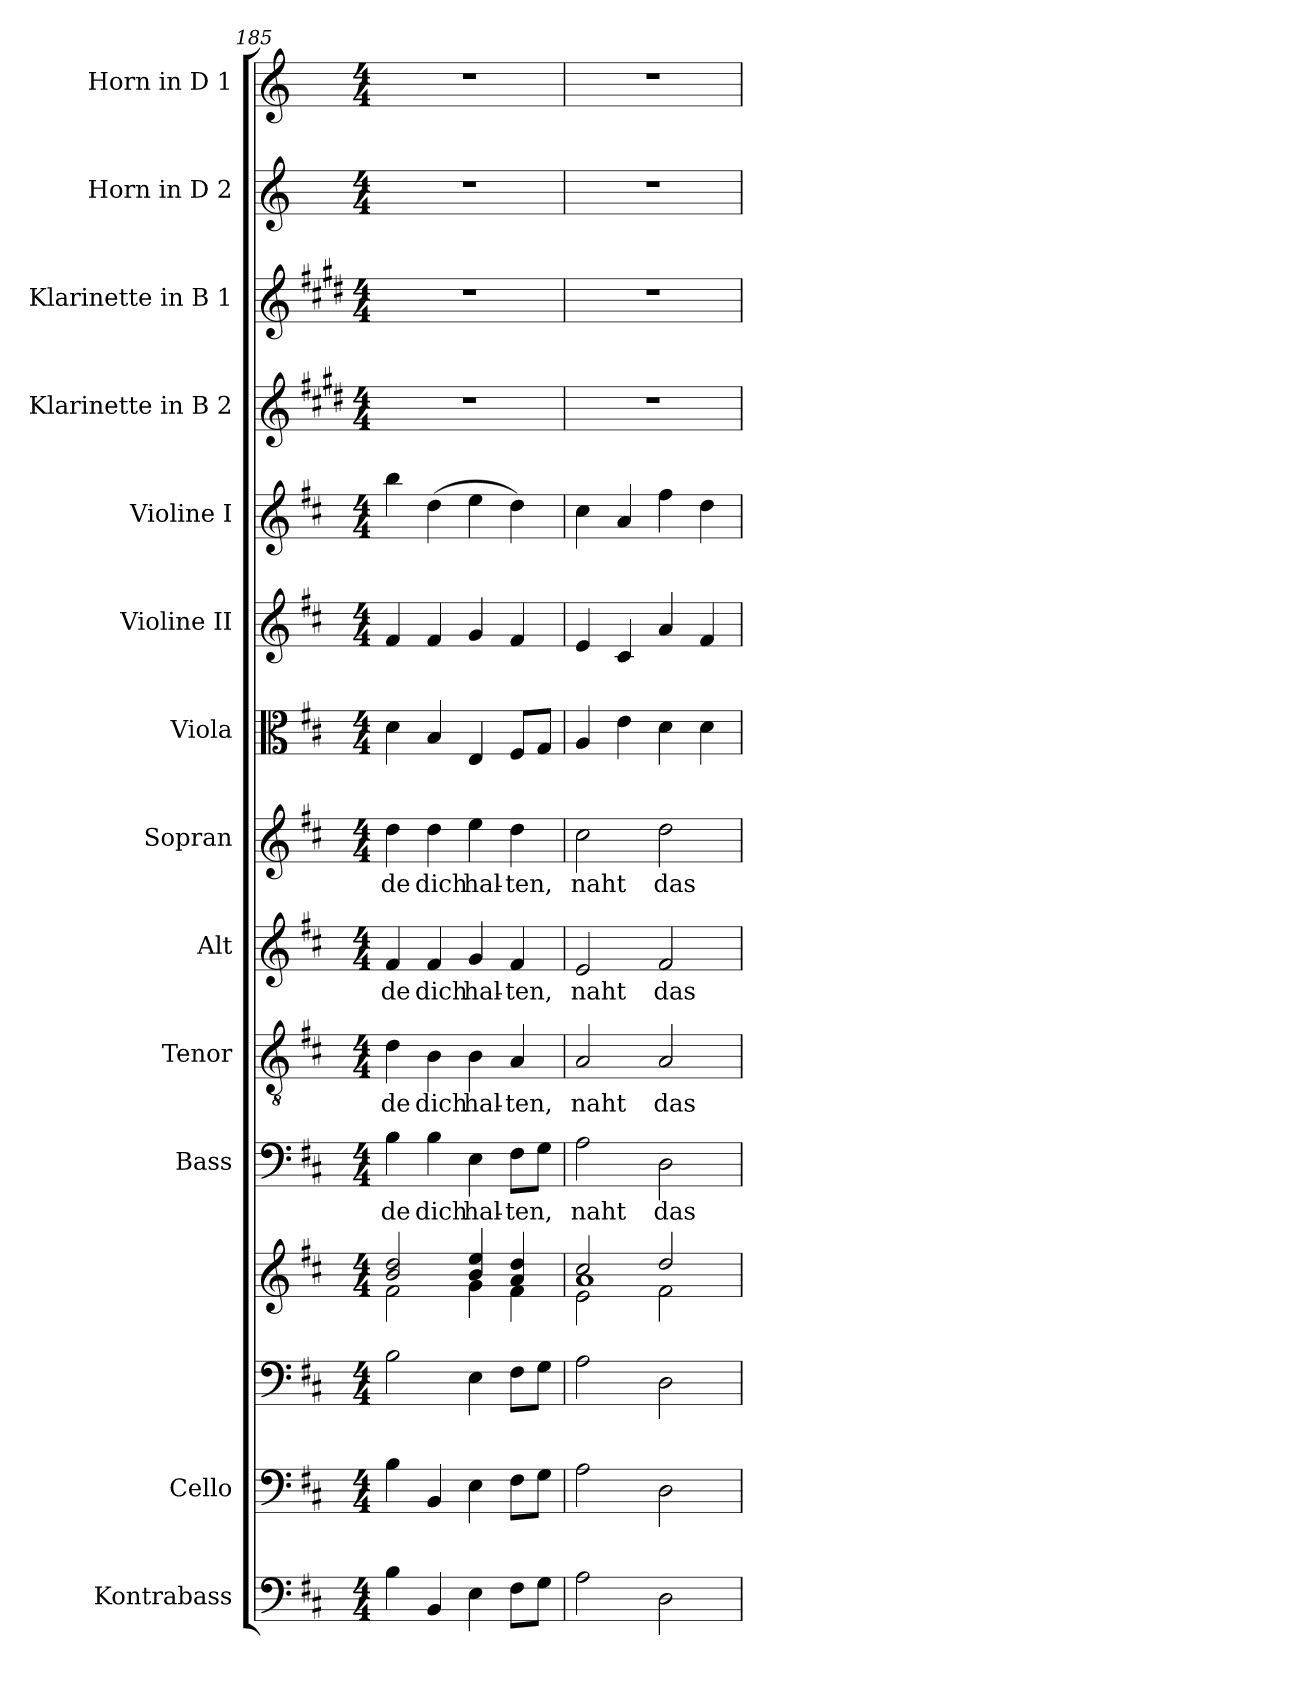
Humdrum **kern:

**kern	**kern	**kern	**kern	**kern	**text	**kern	**text	**kern	**text	**kern	**text	**kern	**kern	**kern	**kern	**kern	**kern	**kern
*part14	*part13	*part12	*part12	*part11	*part11	*part10	*part10	*part9	*part9	*part8	*part8	*part7	*part6	*part5	*part4	*part3	*part2	*part1
*staff15	*staff14	*staff13	*staff12	*staff11	*staff11	*staff10	*staff10	*staff9	*staff9	*staff8	*staff8	*staff7	*staff6	*staff5	*staff4	*staff3	*staff2	*staff1
*I"Kontrabass	*I"Cello	*	*	*I"Bass	*	*I"Tenor	*	*I"Alt	*	*I"Sopran	*	*I"Viola	*I"Violine II	*I"Violine I	*I"Klarinette in B 2	*I"Klarinette in B 1	*I"Horn in D 2	*I"Horn in D 1
*I'Kb.	*	*	*	*I'B	*	*I'T	*	*I'A	*	*I'S	*	*I'Vla.	*I'Vl. II	*I'Vl. I	*	*	*I'Hrn. 2	*I'Hrn. 1
*clefF4	*clefF4	*clefF4	*clefG2	*clefF4	*	*clefGv2	*	*clefG2	*	*clefG2	*	*clefC3	*clefG2	*clefG2	*clefG2	*clefG2	*clefG2	*clefG2
*ITrd7c12	*	*	*	*	*	*	*	*	*	*	*	*	*	*	*ITrd1c2	*ITrd1c2	*ITrd-1c-2	*ITrd-1c-2
*k[f#c#]	*k[f#c#]	*k[f#c#]	*k[f#c#]	*k[f#c#]	*	*k[f#c#]	*	*k[f#c#]	*	*k[f#c#]	*	*k[f#c#]	*k[f#c#]	*k[f#c#]	*k[f#c#]	*k[f#c#]	*k[f#c#]	*k[f#c#]
*D:	*D:	*D:	*D:	*D:	*	*D:	*	*D:	*	*D:	*	*D:	*D:	*D:	*D:	*D:	*D:	*D:
*M4/4	*M4/4	*M4/4	*M4/4	*M4/4	*	*M4/4	*	*M4/4	*	*M4/4	*	*M4/4	*M4/4	*M4/4	*M4/4	*M4/4	*M4/4	*M4/4
=185	=185	=185	=185	=185	=185	=185	=185	=185	=185	=185	=185	=185	=185	=185	=185	=185	=185	=185
*	*	*	*^	*	*	*	*	*	*	*	*	*	*	*	*	*	*	*
!	!	!	!	!	!	!LO:LY:b	!	!LO:LY:b	!	!LO:LY:b	!	!LO:LY:b	!	!	!	!	!	!	!
4BB\	4B\	2B\	2b/ 2dd/	2f#\	4B\	-de	4d\	-de	4f#/	-de	4dd\	-de	4d\	4f#/	4bb\	1r	1r	1r	1r
!	!	!	!	!	!	!LO:LY:b	!	!LO:LY:b	!	!LO:LY:b	!	!LO:LY:b	!	!	!	!	!	!	!
4BBB/	4BB/	.	.	.	4B\	dich	4B\	dich	4f#/	dich	4dd\	dich	4B/	4f#/	(>4dd\	.	.	.	.
!	!	!	!	!	!	!LO:LY:b	!	!LO:LY:b	!	!LO:LY:b	!	!LO:LY:b	!	!	!	!	!	!	!
4EE\	4E\	4E\	4b/ 4ee/	4g\	4E\	hal-	4B\	hal-	4g/	hal-	4ee\	hal-	4E/	4g/	4ee\	.	.	.	.
!	!	!	!	!	!	!LO:LY:b	!	!LO:LY:b	!	!LO:LY:b	!	!LO:LY:b	!	!	!	!	!	!	!
8FF#\L	8F#\L	8F#\L	4a/ 4dd/	4f#\	8F#\L	-ten,	4A/	-ten,	4f#/	-ten,	4dd\	-ten,	8F#/L	4f#/	4dd\)	.	.	.	.
8GG\J	8G\J	8G\J	.	.	8G\J	.	.	.	.	.	.	.	8G/J	.	.	.	.	.	.
=186	=186	=186	=186	=186	=186	=186	=186	=186	=186	=186	=186	=186	=186	=186	=186	=186	=186	=186	=186
*	*	*	*	*^	*	*	*	*	*	*	*	*	*	*	*	*	*	*	*
!	!	!	!	!	!	!	!LO:LY:b	!	!LO:LY:b	!	!LO:LY:b	!	!LO:LY:b	!	!	!	!	!	!	!
2AA\	2A\	2A\	2cc#/	2e\	1a	2A\	naht	2A/	naht	2e/	naht	2cc#\	naht	4A/	4e/	4cc#\	1r	1r	1r	1r
.	.	.	.	.	.	.	.	.	.	.	.	.	.	4e\	4c#/	4a/	.	.	.	.
!	!	!	!	!	!	!	!LO:LY:b	!	!LO:LY:b	!	!LO:LY:b	!	!LO:LY:b	!	!	!	!	!	!	!
2DD\	2D\	2D\	2dd/	2f#\	.	2D\	das	2A/	das	2f#/	das	2dd\	das	4d\	4a/	4ff#\	.	.	.	.
.	.	.	.	.	.	.	.	.	.	.	.	.	.	4d\	4f#/	4dd\	.	.	.	.
*	*	*	*v	*v	*v	*	*	*	*	*	*	*	*	*	*	*	*	*	*	*
=	=	=	=	=	=	=	=	=	=	=	=	=	=	=	=	=	=	=
*-	*-	*-	*-	*-	*-	*-	*-	*-	*-	*-	*-	*-	*-	*-	*-	*-	*-	*-
